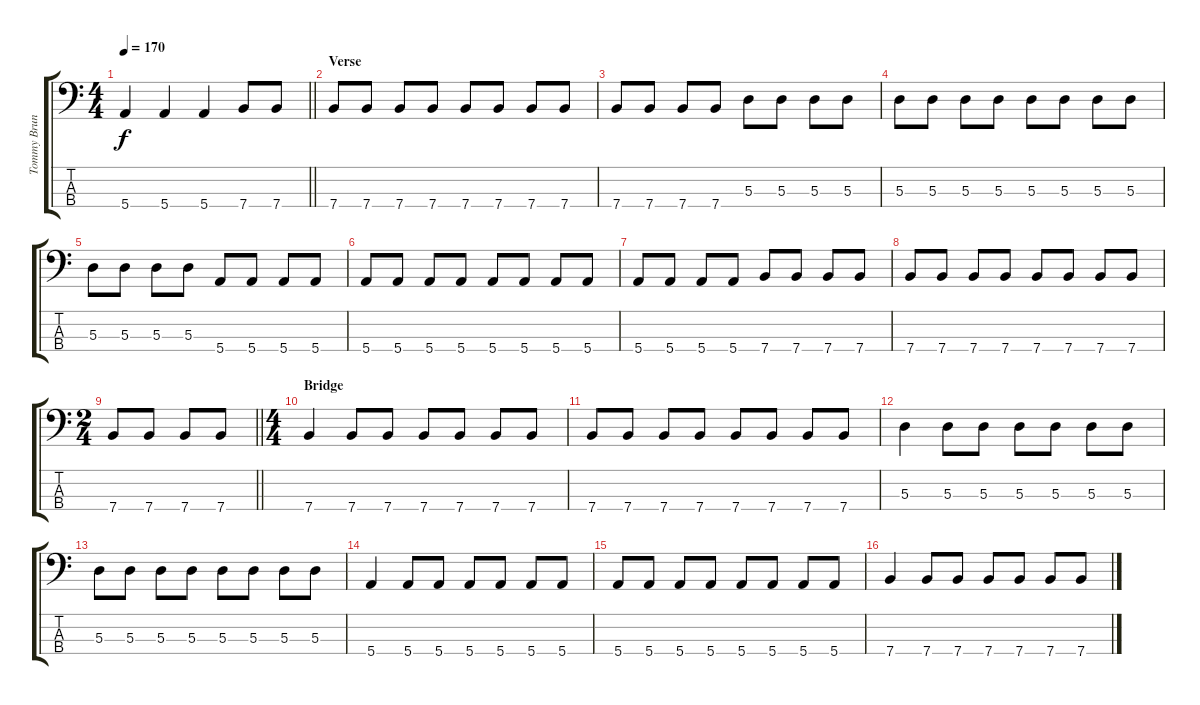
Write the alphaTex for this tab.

\track ("Tommy Brunette" "Tommy Brun") {instrument electricbassfinger}
\staff {score tabs}
\tuning (G2 D2 A1 E1) {hide}
\ts (4 4)
\tempo 170
\clef f4
\barLineRight lightlight
\ks c
5.4.4{dy f} 5.4.4 5.4.4 7.4.8 7.4.8 |
\section ("" "Verse")
7.4.8 7.4.8 7.4.8 7.4.8 7.4.8 7.4.8 7.4.8 7.4.8 |
7.4.8 7.4.8 7.4.8 7.4.8 5.3.8 5.3.8 5.3.8 5.3.8 |
5.3.8 5.3.8 5.3.8 5.3.8 5.3.8 5.3.8 5.3.8 5.3.8 |
5.3.8 5.3.8 5.3.8 5.3.8 5.4.8 5.4.8 5.4.8 5.4.8 |
5.4.8 5.4.8 5.4.8 5.4.8 5.4.8 5.4.8 5.4.8 5.4.8 |
5.4.8 5.4.8 5.4.8 5.4.8 7.4.8 7.4.8 7.4.8 7.4.8 |
7.4.8 7.4.8 7.4.8 7.4.8 7.4.8 7.4.8 7.4.8 7.4.8 |
\ts (2 4)
\barLineRight lightlight
7.4.8 7.4.8 7.4.8 7.4.8 |
\ts (4 4)
\section ("" "Bridge")
7.4.4 7.4.8 7.4.8 7.4.8 7.4.8 7.4.8 7.4.8 |
7.4.8 7.4.8 7.4.8 7.4.8 7.4.8 7.4.8 7.4.8 7.4.8 |
5.3.4 5.3.8 5.3.8 5.3.8 5.3.8 5.3.8 5.3.8 |
5.3.8 5.3.8 5.3.8 5.3.8 5.3.8 5.3.8 5.3.8 5.3.8 |
5.4.4 5.4.8 5.4.8 5.4.8 5.4.8 5.4.8 5.4.8 |
5.4.8 5.4.8 5.4.8 5.4.8 5.4.8 5.4.8 5.4.8 5.4.8 |
7.4.4 7.4.8 7.4.8 7.4.8 7.4.8 7.4.8 7.4.8
